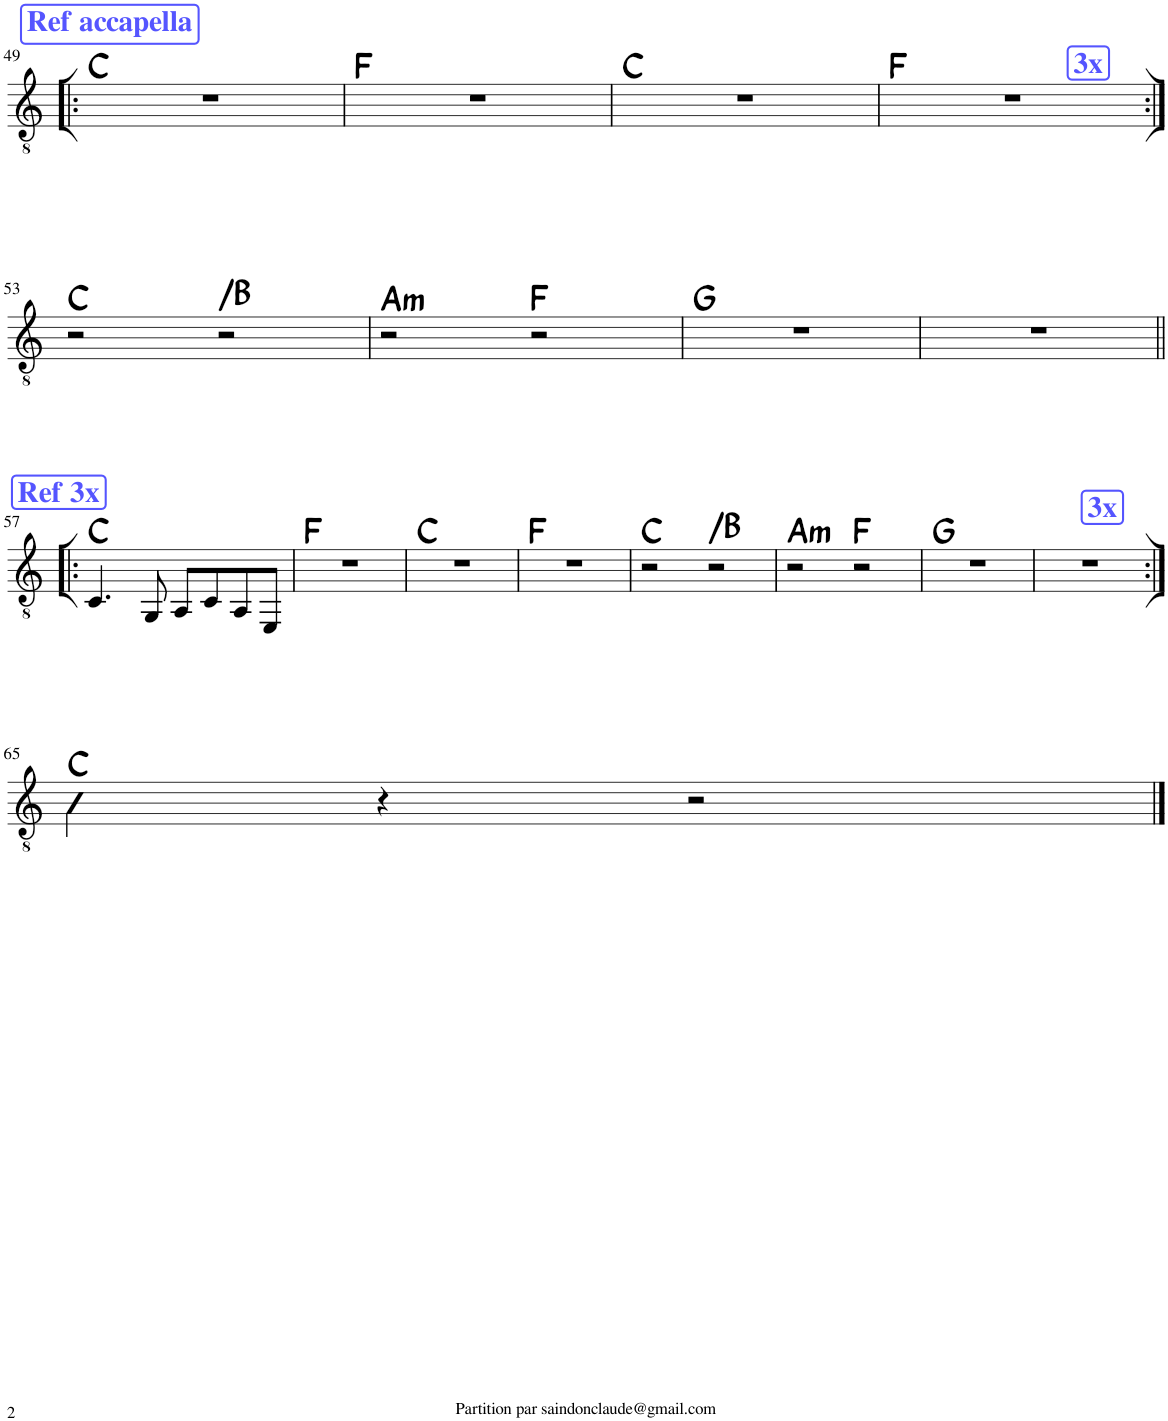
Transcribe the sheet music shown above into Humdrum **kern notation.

**kern	**harte
*part1	*part1
*staff1	*
*I"Classical Guitar	*
*I'Guit.	*
!!LO:PB:g=z
*clefGv2	*
*k[]	*
*M4/4	*
!!LO:REH:place=s1:a:B:cj:color=#5555FF:fs=14:t=Ref accapella
=49!|:	=49!|:
1r	C:maj
=50	=50
1r	F:maj
=51	=51
1r	C:maj
!!LO:REH:place=s1:a:B:cj:color=#5555FF:fs=14:t=3x
=52	=52
1r	F:maj
!!LO:LB:g=z
=53:|!	=53:|!
2r	C:maj
!	!LO:H:kt=N.C.
2r	N
=54	=54
!	!LO:H:kt=m
2r	A:min
2r	F:maj
=55	=55
1r	G:maj
=56	=56
1r	.
!!LO:LB:g=z
!!LO:REH:place=s1:a:B:cj:color=#5555FF:fs=14:t=Ref 3x
=57!|:	=57!|:
4.C/	C:maj
8GG/	.
8AA/L	.
8C/	.
8AA/	.
8EE/J	.
=58	=58
1r	F:maj
=59	=59
1r	C:maj
=60	=60
1r	F:maj
=61	=61
2r	C:maj
!	!LO:H:kt=N.C.
2r	N
=62	=62
!	!LO:H:kt=m
2r	A:min
2r	F:maj
=63	=63
1r	G:maj
!!LO:REH:place=s1:a:B:cj:color=#5555FF:fs=14:t=3x
=64	=64
1r	.
!!LO:LB:g=z
=65:|!	=65:|!
4BB\	C:maj
4r	.
2r	.
==	==
*-	*-
